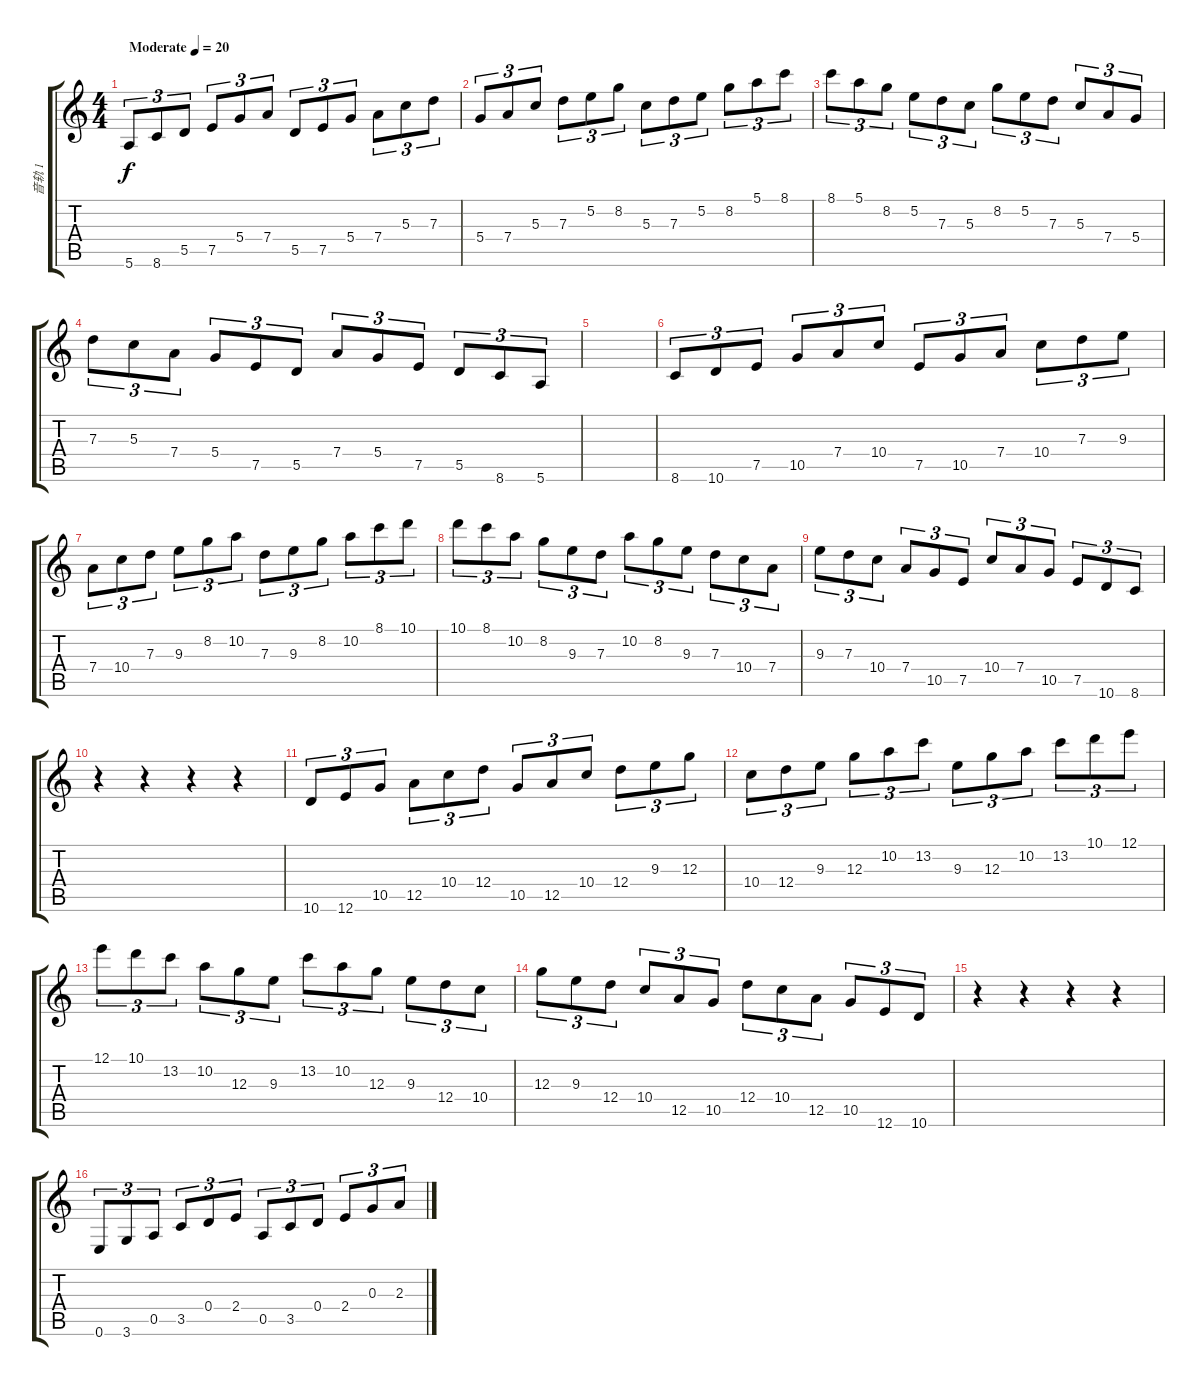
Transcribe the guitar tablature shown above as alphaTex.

\track ("音轨 1" "音轨 1") {instrument acousticguitarnylon}
\staff {score tabs}
\tuning (E4 B3 G3 D3 A2 E2) {hide}
\ts (4 4)
\tempo (20 "Moderate")
\clef g2
\ks c
5.6.8{tu (3 2) dy f instrument acousticguitarnylon} 8.6.8{tu (3 2)} 5.5.8{tu (3 2)} 7.5.8{tu (3 2)} 5.4.8{tu (3 2)} 7.4.8{tu (3 2)} 5.5.8{tu (3 2)} 7.5.8{tu (3 2)} 5.4.8{tu (3 2)} 7.4.8{tu (3 2)} 5.3.8{tu (3 2)} 7.3.8{tu (3 2)} |
5.4.8{tu (3 2)} 7.4.8{tu (3 2)} 5.3.8{tu (3 2)} 7.3.8{tu (3 2)} 5.2.8{tu (3 2)} 8.2.8{tu (3 2)} 5.3.8{tu (3 2)} 7.3.8{tu (3 2)} 5.2.8{tu (3 2)} 8.2.8{tu (3 2)} 5.1.8{tu (3 2)} 8.1.8{tu (3 2)} |
8.1.8{tu (3 2)} 5.1.8{tu (3 2)} 8.2.8{tu (3 2)} 5.2.8{tu (3 2)} 7.3.8{tu (3 2)} 5.3.8{tu (3 2)} 8.2.8{tu (3 2)} 5.2.8{tu (3 2)} 7.3.8{tu (3 2)} 5.3.8{tu (3 2)} 7.4.8{tu (3 2)} 5.4.8{tu (3 2)} |
7.3.8{tu (3 2)} 5.3.8{tu (3 2)} 7.4.8{tu (3 2)} 5.4.8{tu (3 2)} 7.5.8{tu (3 2)} 5.5.8{tu (3 2)} 7.4.8{tu (3 2)} 5.4.8{tu (3 2)} 7.5.8{tu (3 2)} 5.5.8{tu (3 2)} 8.6.8{tu (3 2)} 5.6.8{tu (3 2)} |
|
8.6.8{tu (3 2)} 10.6.8{tu (3 2)} 7.5.8{tu (3 2)} 10.5.8{tu (3 2)} 7.4.8{tu (3 2)} 10.4.8{tu (3 2)} 7.5.8{tu (3 2)} 10.5.8{tu (3 2)} 7.4.8{tu (3 2)} 10.4.8{tu (3 2)} 7.3.8{tu (3 2)} 9.3.8{tu (3 2)} |
7.4.8{tu (3 2)} 10.4.8{tu (3 2)} 7.3.8{tu (3 2)} 9.3.8{tu (3 2)} 8.2.8{tu (3 2)} 10.2.8{tu (3 2)} 7.3.8{tu (3 2)} 9.3.8{tu (3 2)} 8.2.8{tu (3 2)} 10.2.8{tu (3 2)} 8.1.8{tu (3 2)} 10.1.8{tu (3 2)} |
10.1.8{tu (3 2)} 8.1.8{tu (3 2)} 10.2.8{tu (3 2)} 8.2.8{tu (3 2)} 9.3.8{tu (3 2)} 7.3.8{tu (3 2)} 10.2.8{tu (3 2)} 8.2.8{tu (3 2)} 9.3.8{tu (3 2)} 7.3.8{tu (3 2)} 10.4.8{tu (3 2)} 7.4.8{tu (3 2)} |
9.3.8{tu (3 2)} 7.3.8{tu (3 2)} 10.4.8{tu (3 2)} 7.4.8{tu (3 2)} 10.5.8{tu (3 2)} 7.5.8{tu (3 2)} 10.4.8{tu (3 2)} 7.4.8{tu (3 2)} 10.5.8{tu (3 2)} 7.5.8{tu (3 2)} 10.6.8{tu (3 2)} 8.6.8{tu (3 2)} |
r.4 r.4 r.4 r.4 |
10.6.8{tu (3 2)} 12.6.8{tu (3 2)} 10.5.8{tu (3 2)} 12.5.8{tu (3 2)} 10.4.8{tu (3 2)} 12.4.8{tu (3 2)} 10.5.8{tu (3 2)} 12.5.8{tu (3 2)} 10.4.8{tu (3 2)} 12.4.8{tu (3 2)} 9.3.8{tu (3 2)} 12.3.8{tu (3 2)} |
10.4.8{tu (3 2)} 12.4.8{tu (3 2)} 9.3.8{tu (3 2)} 12.3.8{tu (3 2)} 10.2.8{tu (3 2)} 13.2.8{tu (3 2)} 9.3.8{tu (3 2)} 12.3.8{tu (3 2)} 10.2.8{tu (3 2)} 13.2.8{tu (3 2)} 10.1.8{tu (3 2)} 12.1.8{tu (3 2)} |
12.1.8{tu (3 2)} 10.1.8{tu (3 2)} 13.2.8{tu (3 2)} 10.2.8{tu (3 2)} 12.3.8{tu (3 2)} 9.3.8{tu (3 2)} 13.2.8{tu (3 2)} 10.2.8{tu (3 2)} 12.3.8{tu (3 2)} 9.3.8{tu (3 2)} 12.4.8{tu (3 2)} 10.4.8{tu (3 2)} |
12.3.8{tu (3 2)} 9.3.8{tu (3 2)} 12.4.8{tu (3 2)} 10.4.8{tu (3 2)} 12.5.8{tu (3 2)} 10.5.8{tu (3 2)} 12.4.8{tu (3 2)} 10.4.8{tu (3 2)} 12.5.8{tu (3 2)} 10.5.8{tu (3 2)} 12.6.8{tu (3 2)} 10.6.8{tu (3 2)} |
r.4 r.4 r.4 r.4 |
0.6.8{tu (3 2)} 3.6.8{tu (3 2)} 0.5.8{tu (3 2)} 3.5.8{tu (3 2)} 0.4.8{tu (3 2)} 2.4.8{tu (3 2)} 0.5.8{tu (3 2)} 3.5.8{tu (3 2)} 0.4.8{tu (3 2)} 2.4.8{tu (3 2)} 0.3.8{tu (3 2)} 2.3.8{tu (3 2)}
